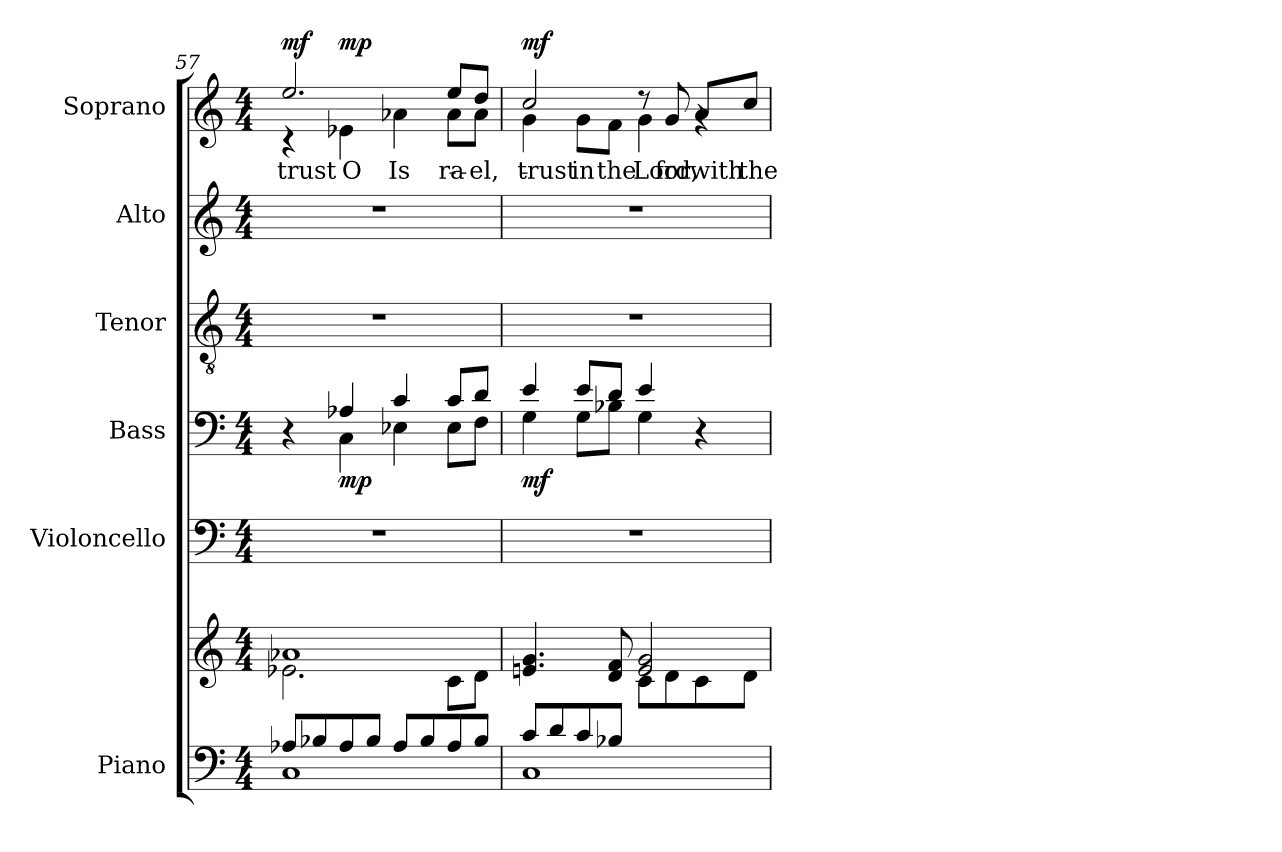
**kern	**kern	**kern	**kern	**dynam	**kern	**kern	**kern	**text	**dynam
*part6	*part6	*part5	*part4	*part4	*part3	*part2	*part1	*part1	*part1
*staff7	*staff6	*staff5	*staff4	*staff4	*staff3	*staff2	*staff1	*staff1	*staff1
*I"Piano	*	*I"Violoncello	*I"Bass	*	*I"Tenor	*I"Alto	*I"Soprano	*	*
*I'Pno	*	*I'Vc.	*	*	*	*	*	*	*
*clefF4	*clefG2	*clefF4	*clefF4	*	*clefGv2	*clefG2	*clefG2	*	*
*k[]	*k[]	*k[]	*k[]	*	*k[]	*k[]	*k[]	*	*
*M4/4	*M4/4	*M4/4	*M4/4	*	*M4/4	*M4/4	*M4/4	*	*
=57	=57	=57	=57	=57	=57	=57	=57	=57	=57
*^	*^	*	*^	*	*	*	*	*	*
!	!	!	!	!	!	!	!	!	!	!	!LO:LY:a	!LO:DY:a
*	*	*	*	*	*	*	*	*	*	*^	*	*
8A-X/L	1C	1a-X	2.e-X\	1r	4r	4ryy	.	1r	1r	2.ee/	4r	trust	mf
8B-X/	.	.	.	.	.	.	.	.	.	.	.	.	.
!	!	!	!	!	!	!	!LO:DY:b	!	!	!	!	!LO:LY:b	!LO:DY:b
8A-/	.	.	.	.	4A-X/	4C\	mp	.	.	.	4e-X\	O	mp
8B-/J	.	.	.	.	.	.	.	.	.	.	.	.	.
!	!	!	!	!	!	!	!	!	!	!	!	!LO:LY:b	!
8A-/L	.	.	.	.	4c/	4E-X\	.	.	.	.	4a-X\	Is-	.
8B-/	.	.	.	.	.	.	.	.	.	.	.	.	.
!	!	!	!	!	!	!	!	!	!	!	!	!LO:LY:a	!
!	!	!	!	!	!	!	!	!	!	!	!	!LO:LY:b	!
8A-/	.	.	8c\L	.	8c/L	8E-\L	.	.	.	8ee/L	8a-\L	-ra-	.
!	!	!	!	!	!	!	!	!	!	!	!	!LO:LY:a	!
!	!	!	!	!	!	!	!	!	!	!	!	!LO:LY:b	!
8B-/J	.	.	8d\J	.	8d/J	8F\J	.	.	.	8dd/J	8a-\J	-el,	.
!!LO:PB:g=z	!!
=58	=58	=58	=58	=58	=58	=58	=58	=58	=58	=58	=58	=58	=58
!	!	!	!	!	!	!	!	!	!	!	!	!LO:LY:a	!
!	!	!	!	!	!	!	!LO:DY:b	!	!	!	!	!LO:LY:b	!LO:DY:b
8c/L	1C	4.en/ 4.g/	2ryy	1r	4e/	4G\	mf	1r	1r	2cc/	4g\	trust	mf
8d/	.	.	.	.	.	.	.	.	.	.	.	.	.
!	!	!	!	!	!	!	!	!	!	!	!	!LO:LY:b	!
8c/	.	.	.	.	8e/L	8G\L	.	.	.	.	8g\L	in	.
!	!	!	!	!	!	!	!	!	!	!	!	!LO:LY:b	!
8B-X/J	.	8d/ 8f/	.	.	8d/J	8B-X\J	.	.	.	.	8f\J	the	.
!	!	!	!	!	!	!	!	!	!	!	!	!LO:LY:b	!
2ryy	.	2e/ 2g/	8c\L	.	4e/	4G\	.	.	.	8r	4g\	Lord,	.
!	!	!	!	!	!	!	!	!	!	!	!	!LO:LY:a	!
.	.	.	8d\	.	.	.	.	.	.	8g/	.	for	.
!	!	!	!	!	!	!	!	!	!	!	!	!LO:LY:a	!
.	.	.	8c\	.	4r	4ryy	.	.	.	8a/L	4rg	with	.
!	!	!	!	!	!	!	!	!	!	!	!	!LO:LY:a	!
.	.	.	8d\J	.	.	.	.	.	.	8cc/J	.	the	.
*v	*v	*	*	*	*v	*v	*	*	*	*v	*v	*	*
*	*v	*v	*	*	*	*	*	*	*	*
=	=	=	=	=	=	=	=	=	=
*-	*-	*-	*-	*-	*-	*-	*-	*-	*-
